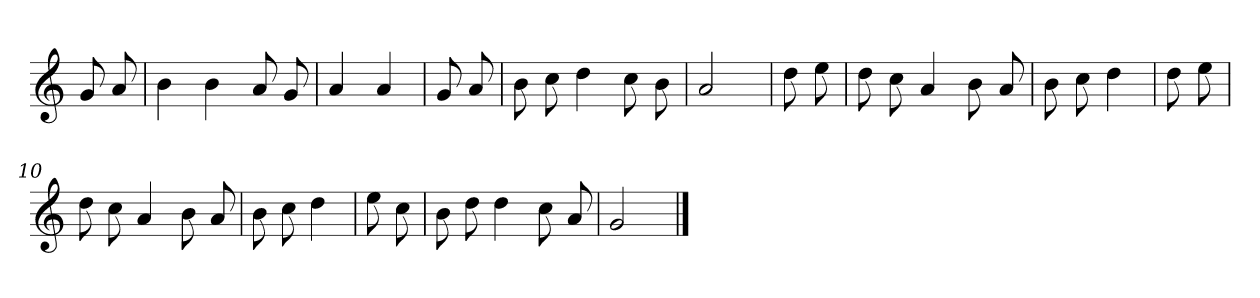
**kern
*part1
*staff1
*clefG2
*k[]
=
8g
8a
=1
4b
4b
8a
8g
=2
4a
4a
=3
8g
8a
=4
8b
8cc
4dd
8cc
8b
=5
2a
=6
8dd
8ee
=7
8dd
8cc
4a
8b
8a
=8
8b
8cc
4dd
=9
8dd
8ee
=10
8dd
8cc
4a
8b
8a
=11
8b
8cc
4dd
=12
8ee
8cc
=13
8b
8dd
4dd
8cc
8a
=14
2g
==
*-
